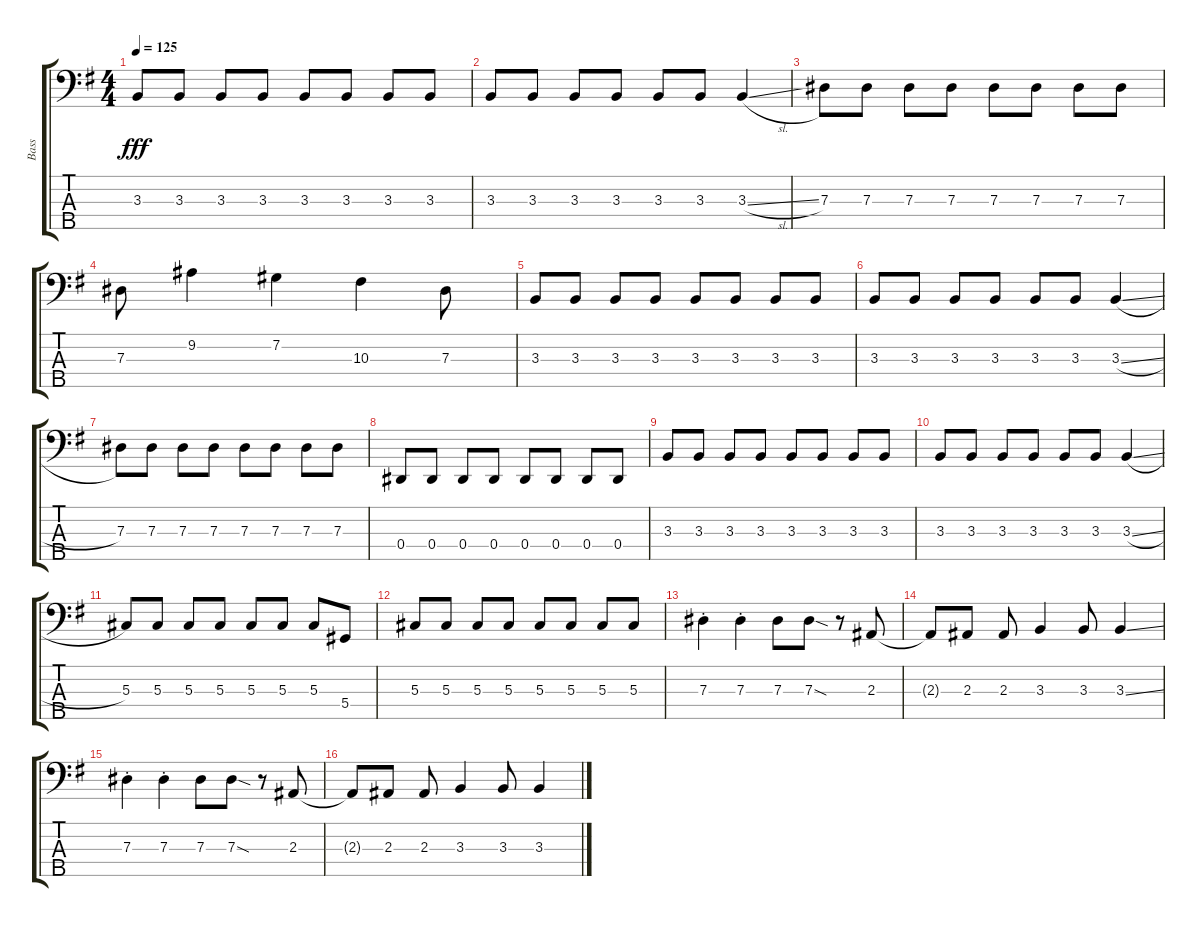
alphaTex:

\track ("Bass" "Bass") {instrument electricbassfinger}
\staff {score tabs}
\tuning (Gb2 Db2 Ab1 Eb1 Bb0) {hide}
\ts (4 4)
\tempo 125
\clef f4
\ks eminor
3.3.8{dy fff} 3.3.8 3.3.8 3.3.8 3.3.8 3.3.8 3.3.8 3.3.8 |
3.3.8 3.3.8 3.3.8 3.3.8 3.3.8 3.3.8 3.3{sl}.4 |
7.3.8 7.3.8 7.3.8 7.3.8 7.3.8 7.3.8 7.3.8 7.3.8 |
7.3.8 9.2.4 7.2.4 10.3.4 7.3.8 |
3.3.8 3.3.8 3.3.8 3.3.8 3.3.8 3.3.8 3.3.8 3.3.8 |
3.3.8 3.3.8 3.3.8 3.3.8 3.3.8 3.3.8 3.3{sl}.4 |
7.3.8 7.3.8 7.3.8 7.3.8 7.3.8 7.3.8 7.3.8 7.3.8 |
0.4.8 0.4.8 0.4.8 0.4.8 0.4.8 0.4.8 0.4.8 0.4.8 |
3.3.8 3.3.8 3.3.8 3.3.8 3.3.8 3.3.8 3.3.8 3.3.8 |
3.3.8 3.3.8 3.3.8 3.3.8 3.3.8 3.3.8 3.3{sl}.4 |
5.3.8 5.3.8 5.3.8 5.3.8 5.3.8 5.3.8 5.3.8 5.4.8 |
5.3.8 5.3.8 5.3.8 5.3.8 5.3.8 5.3.8 5.3.8 5.3.8 |
7.3{st}.4 7.3{st}.4 7.3.8 7.3{sod}.8 r.8 2.3.8 |
2.3{t}.8 2.3.8 2.3.8 3.3.4 3.3.8 3.3{ss}.4 |
7.3{st}.4 7.3{st}.4 7.3.8 7.3{sod}.8 r.8 2.3.8 |
2.3{t}.8 2.3.8 2.3.8 3.3.4 3.3.8 3.3.4
